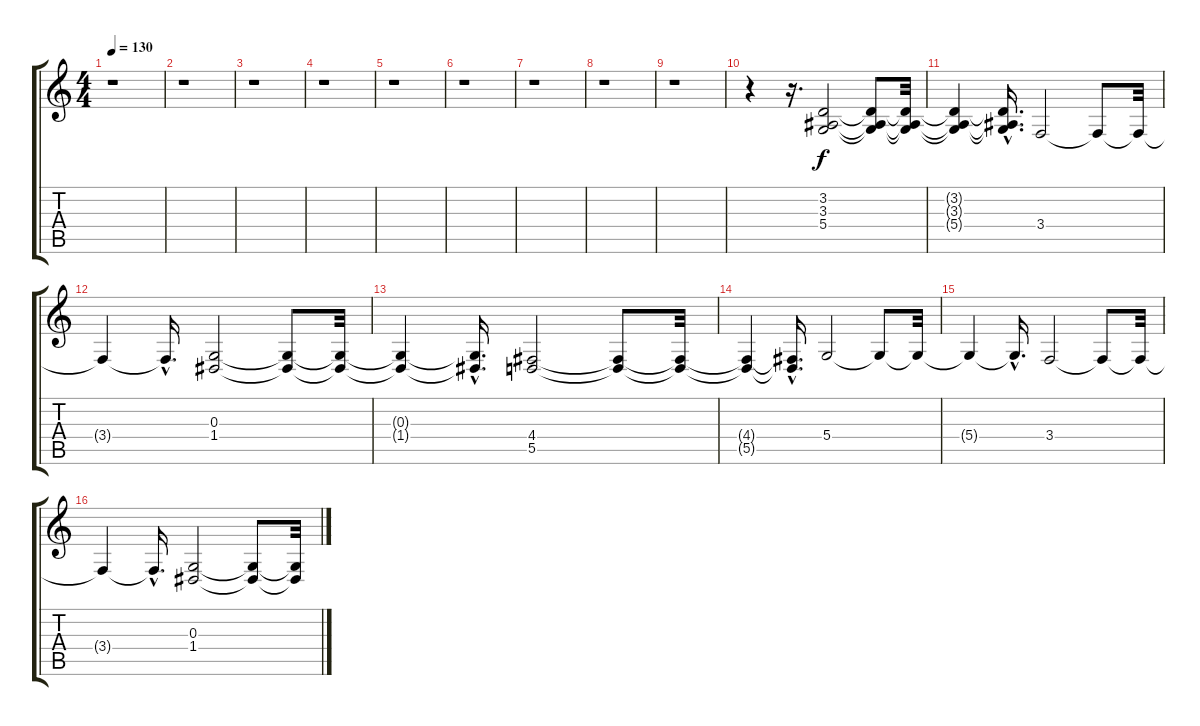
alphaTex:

\track "" {instrument stringensemble2}
\staff {score tabs}
\tuning (E4 B3 G3 D3 A2 E2) {hide}
\ts (4 4)
\tempo 130
\clef g2
\ks c
r.1{dy f} |
r.1 |
r.1 |
r.1 |
r.1 |
r.1 |
r.1 |
r.1 |
r.1 |
r.4 r.16{d} (3.2 3.3 5.4).2 (3.2{t} 3.3{t} 5.4{t}).8 (3.2{t} 3.3{t} 5.4{t}).32 |
(3.2{t} 3.3{t} 5.4{t}).4 (3.2{t} 3.3{t} 5.4{hac t}).16{d} 3.4.2 3.4{t}.8 3.4{t}.32 |
3.4{t}.4 3.4{hac t}.16{d} (0.3 1.4).2 (0.3{t} 1.4{t}).8 (0.3{t} 1.4{t}).32 |
(0.3{t} 1.4{t}).4 (0.3{hac t} 1.4{hac t}).16{d} (4.4 5.5).2 (4.4{t} 5.5{t}).8 (4.4{t} 5.5{t}).32 |
(4.4{t} 5.5{t}).4 (4.4{hac t} 5.5{hac t}).16{d} 5.4.2 5.4{t}.8 5.4{t}.32 |
5.4{t}.4 5.4{hac t}.16{d} 3.4.2 3.4{t}.8 3.4{t}.32 |
3.4{t}.4 3.4{hac t}.16{d} (0.3 1.4).2 (0.3{t} 1.4{t}).8 (0.3{t} 1.4{t}).32
